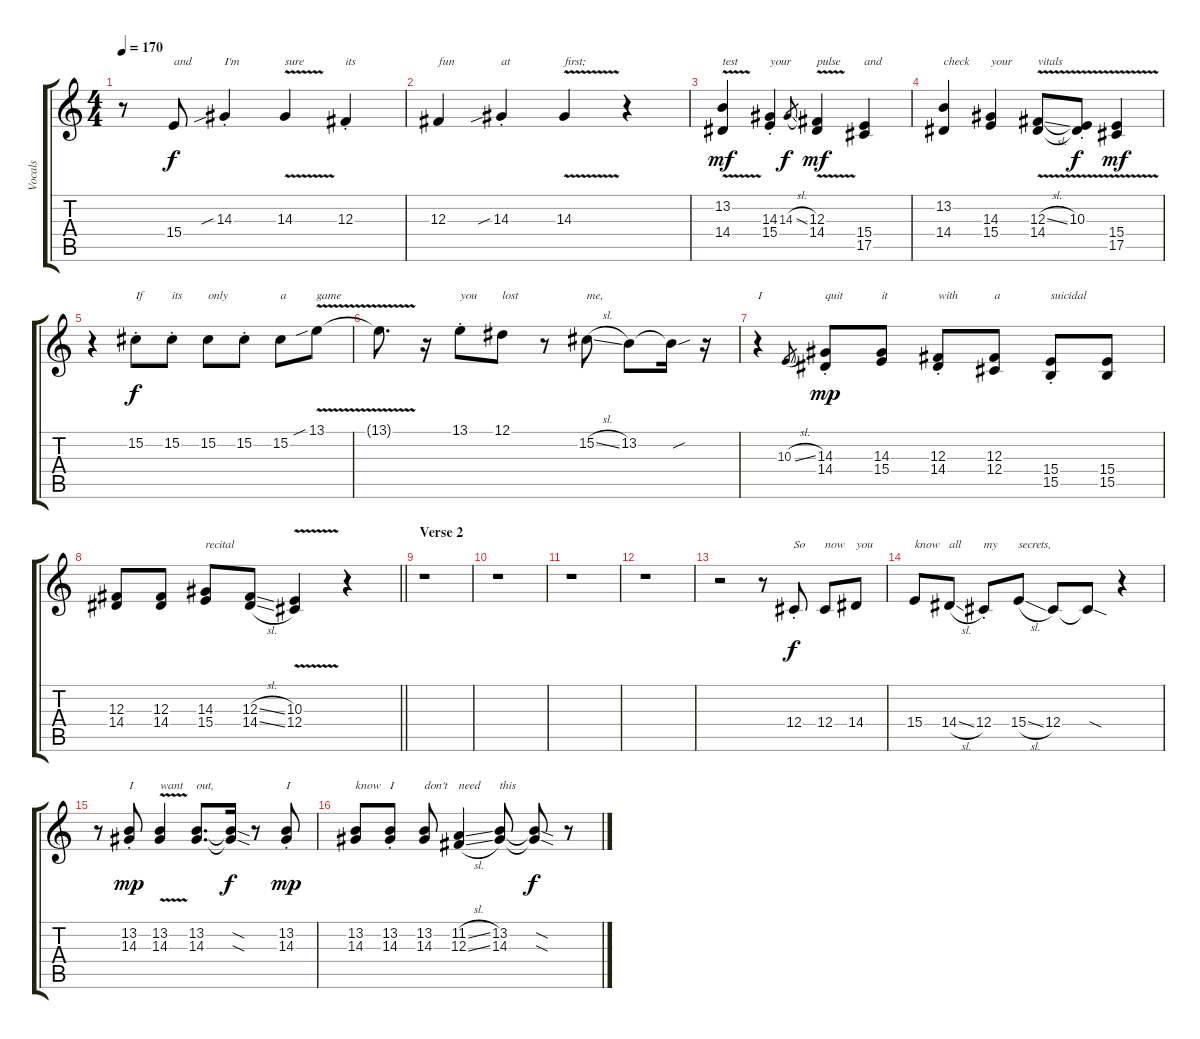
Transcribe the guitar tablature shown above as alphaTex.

\track ("Vocals" "Vocals") {instrument lead6voice}
\staff {score tabs}
\tuning (Eb4 Bb3 Gb3 Db3 Ab2 Db2) {hide}
\ts (4 4)
\tempo 170
\clef g2
\ks c
r.8{dy mf} 15.4.8{txt "and" dy f} 14.3{sib st}.4{txt "I'm"} 14.3{v}.4{txt "sure"} 12.3{st}.4{txt "its"} |
12.3.4{txt "fun"} 14.3{sib st}.4{txt "at"} 14.3{v}.4{txt "first;"} r.4 |
(13.2{v} 14.4{v}).4{txt "test" dy mf} (14.3{st} 15.4{st}).4{txt "your"} 14.3{sl}.8{gr dy f} (12.3 14.4{v}).4{txt "pulse" dy mf} (15.4 17.5).4{txt "and"} |
(13.2 14.4).4{txt "check"} (14.3 15.4).4{txt "your"} (12.3{sl} 14.4{v}).8{txt "vitals"} (10.3{st} 14.4{t}).8{dy f} (15.4{v} 17.5{v}).4{dy mf} |
r.4 15.2{st}.8{txt "If" dy f} 15.2{st}.8{txt "its"} 15.2.8{txt "only"} 15.2{st}.8 15.2.8{txt "a"} 13.1{v sib}.8{txt "game"} |
13.1{t}.8{d} r.16 13.1{st}.8{txt "you"} 12.1.8{txt "lost"} r.8 15.2{sl}.8{txt "me,"} 13.2.8 13.2{sou t}.16 r.16 |
r.4{txt "I"} 10.3{sl}.8{gr} (14.3{st} 14.4{st}).8{txt "quit" dy mp} (14.3 15.4).8{txt "it"} (12.3{st} 14.4{st}).8{txt "with"} (12.3 12.4).8{txt "a"} (15.4{st} 15.5{st}).8{txt "suicidal"} (15.4 15.5).8 |
\barLineRight lightlight
(12.3 14.4).8 (12.3 14.4).8 (14.3 15.4).8{txt "recital"} (12.3{sl} 14.4{sl}).8 (10.3{v} 12.4{v}).4 r.4 |
\section ("" "Verse 2")
r.1 |
r.1 |
r.1 |
r.1 |
r.2 r.8 12.4{st}.8{txt "So" dy f} 12.4.8{txt "now"} 14.4.8{txt "you"} |
15.4.8{txt "know"} 14.4{sl}.8{txt "all"} 12.4{st}.8{txt "my"} 15.4{sl}.8{txt "secrets,"} 12.4.8 12.4{sod t}.8 r.4 |
r.8 (13.2{st} 14.3{st}).8{txt "I" dy mp} (13.2{v} 14.3{v}).4{txt "want"} (13.2 14.3).8{d txt "out,"} (13.2{sod t} 14.3{sod t}).16{dy f} r.8 (13.2{st} 14.3{st}).8{txt "I" dy mp} |
(13.2 14.3).8{txt "know"} (13.2{st} 14.3{st}).8{txt "I"} (13.2 14.3).8{txt "don't"} (11.2{sl} 12.3{sl}).4{txt "need"} (13.2 14.3).8{txt "this"} (13.2{sod t} 14.3{sod t}).8{dy f} r.8
